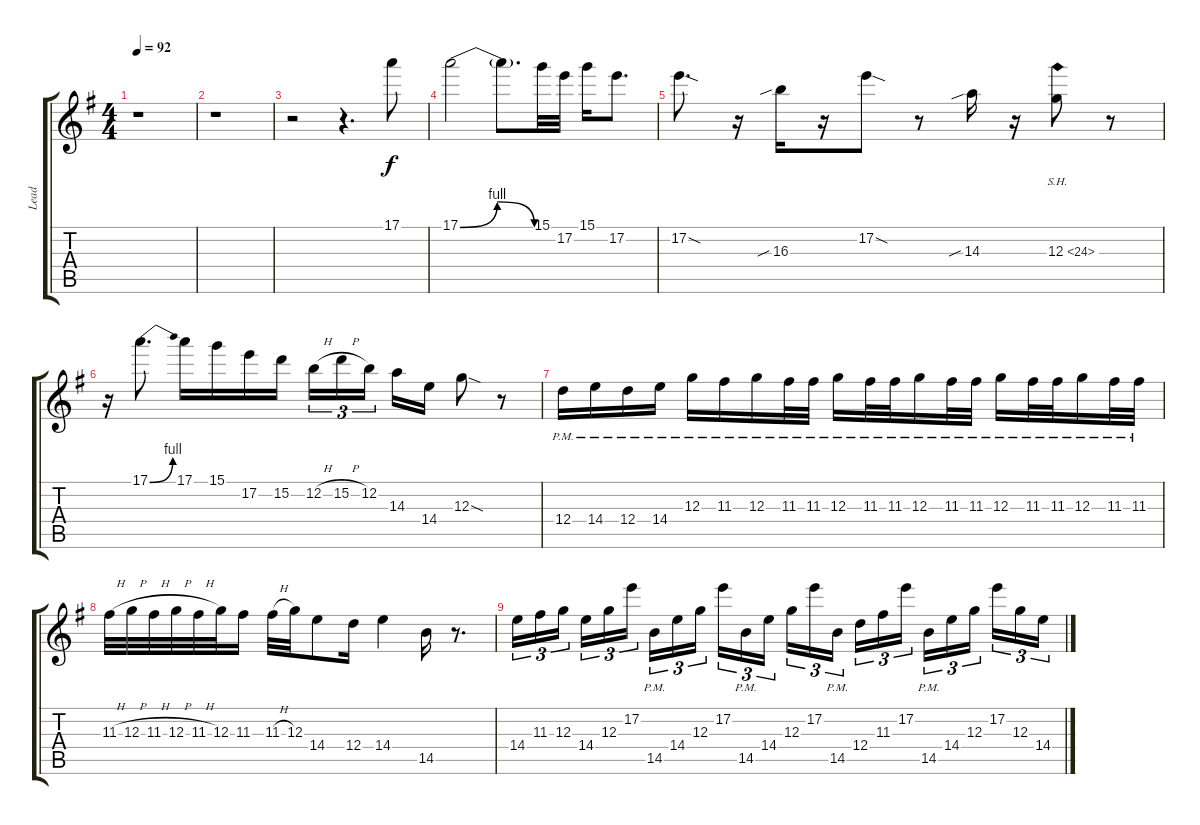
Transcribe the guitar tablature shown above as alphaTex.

\track ("Lead" "Lead") {instrument overdrivenguitar}
\staff {score tabs}
\tuning (E4 B3 G3 D3 A2 E2) {hide}
\ts (4 4)
\tempo 92
\clef g2
\ks eminor
r.1{dy f} |
r.1 |
r.2 r.4{d} 17.1.8 |
17.1{be (bendrelease 0 0 11 4 45 4 60 0)}.2 17.1{t}.8{d} 15.1.32 17.2.32 15.1.16 17.2.8{d} |
17.2{sod}.8{d} r.16 16.3{sib}.16 r.16 17.2{sod}.8 r.8 14.3{sib}.16 r.16 12.3{sh 12}.8 r.8 |
r.16{volume 3} 17.1{be (bend 0 0 60 4)}.8{d} 17.1.16 15.1.16 17.2.16 15.2.16 12.2{h}.16{tu (3 2)} 15.2{h}.16{tu (3 2)} 12.2.16{tu (3 2) beam splitsecondary} 14.3.16 14.4.16 12.3{sod}.8 r.8 |
12.4{pm}.16 14.4{pm}.16 12.4{pm}.16 14.4{pm}.16 12.3{pm}.16 11.3{pm}.16 12.3{pm}.16 11.3{pm}.32 11.3{pm}.32 12.3{pm}.16 11.3{pm}.32 11.3{pm}.32 12.3{pm}.16 11.3{pm}.32 11.3{pm}.32 12.3{pm}.16 11.3{pm}.32 11.3{pm}.32 12.3{pm}.16 11.3{pm}.32 11.3{pm}.32 |
11.3{h}.32 12.3{h}.32 11.3{h}.32 12.3{h}.32 11.3{h}.32 12.3.32 11.3.16 11.3{h}.32 12.3.32 14.4.8 12.4.16 14.4.4 14.5.16 r.8{d} |
14.4.16{tu (3 2)} 11.3.16{tu (3 2)} 12.3.16{tu (3 2) beam splitsecondary} 14.4.16{tu (3 2)} 12.3.16{tu (3 2)} 17.2.16{tu (3 2)} 14.5{pm}.16{tu (3 2)} 14.4.16{tu (3 2)} 12.3.16{tu (3 2) beam splitsecondary} 17.2.16{tu (3 2)} 14.5{pm}.16{tu (3 2)} 14.4.16{tu (3 2)} 12.3.16{tu (3 2)} 17.2.16{tu (3 2)} 14.5{pm}.16{tu (3 2) beam splitsecondary} 12.4.16{tu (3 2)} 11.3.16{tu (3 2)} 17.2.16{tu (3 2)} 14.5{pm}.16{tu (3 2)} 14.4.16{tu (3 2)} 12.3.16{tu (3 2) beam splitsecondary} 17.2.16{tu (3 2)} 12.3.16{tu (3 2)} 14.4.16{tu (3 2)}
